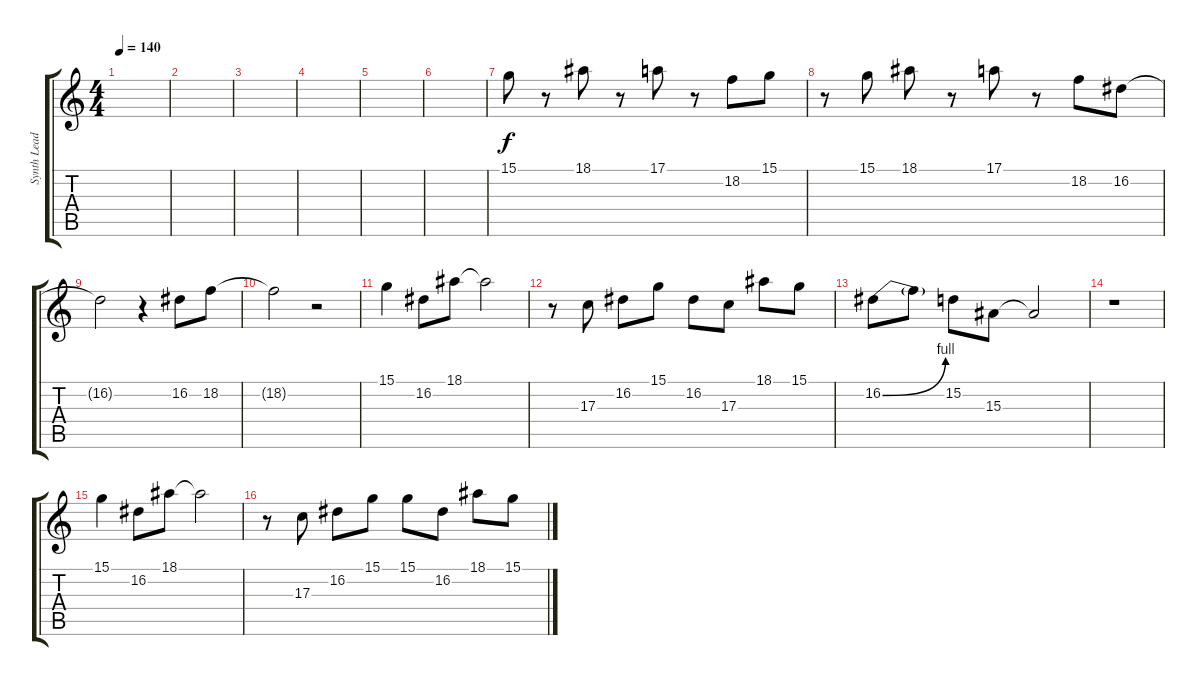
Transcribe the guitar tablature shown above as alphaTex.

\track ("Synth Lead" "Synth Lead") {instrument lead1square}
\staff {score tabs}
\tuning (E4 B3 G3 D3 A2 E2) {hide}
\ts (4 4)
\tempo 140
\clef g2
\ks c
|
|
|
|
|
|
15.1.8 r.8 18.1.8 r.8 17.1.8 r.8 18.2.8 15.1.8 |
r.8 15.1.8 18.1.8 r.8 17.1.8 r.8 18.2.8 16.2.8 |
16.2{t}.2 r.4 16.2.8 18.2.8 |
18.2{t}.2 r.2 |
15.1.4 16.2.8 18.1.8 18.1{t}.2 |
r.8 17.3.8 16.2.8 15.1.8 16.2.8 17.3.8 18.1.8 15.1.8 |
16.2{be (bend 0 0 60 4)}.8 16.2{t}.8 15.2.8 15.3.8 15.3{t}.2 |
r.1 |
15.1.4 16.2.8 18.1.8 18.1{t}.2 |
r.8 17.3.8 16.2.8 15.1.8 15.1.8 16.2.8 18.1.8 15.1.8
